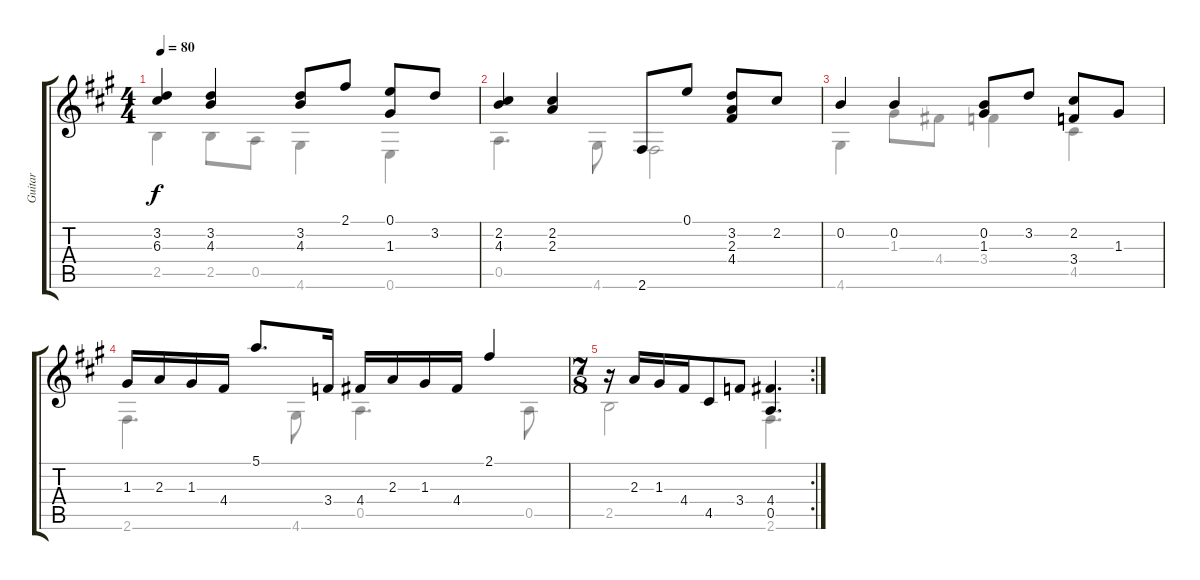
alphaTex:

\track ("Guitar" "Guitar") {instrument acousticguitarnylon}
\staff {score tabs}
\tuning (E4 B3 G3 D3 A2 E2) {hide}
\voice
\ts (4 4)
\tempo 80
\clef g2
\ks a
(3.2 6.3).4{dy f} (3.2 4.3).4 (3.2 4.3).8 2.1.8 (0.1 1.3).8 3.2.8 |
(2.2 4.3).4 (2.2 2.3).4 2.6.8 0.1.8 (3.2 2.3 4.4).8 2.2.8 |
0.2.4 0.2.4 (0.2 1.3).8 3.2.8 (2.2 3.4).8 1.3.8 |
1.3.16 2.3.16 1.3.16 4.4.16 5.1.8{d} 3.4.16 4.4.16 2.3.16 1.3.16 4.4.16 2.1.4 |
\rc 2
\ts (7 8)
r.16 2.3.16 1.3.16 4.4.16 4.5.8 3.4.8 (4.4 0.5).4{d}
\voice
\clef g2
\ottava regular
\simile none
\ks a
2.5.4{dy f} 2.5.8 0.5.8 4.6.4 0.6.4 |
0.5.4{d} 4.6.8 2.6.2 |
4.6.4 1.3.8 4.4.8 3.4.4 4.5.4 |
2.6.4{d} 4.6.8 0.5.4{d} 0.5.8 |
2.5.2 2.6.4{d}
